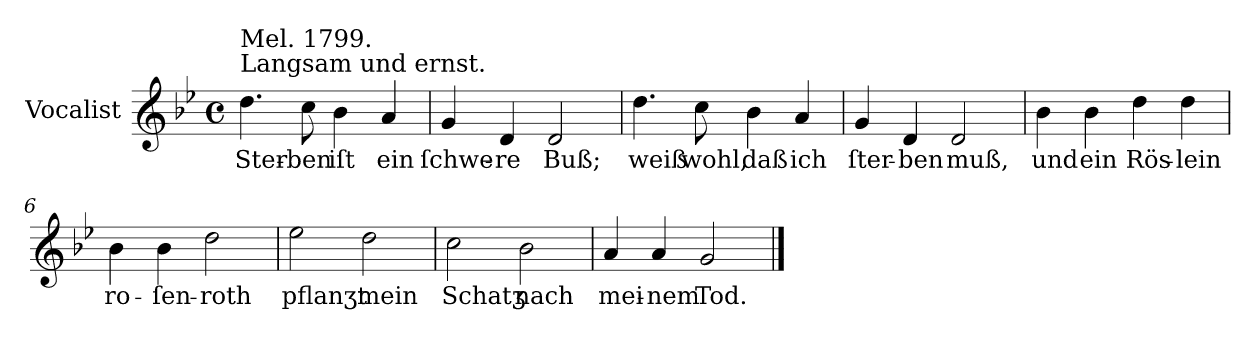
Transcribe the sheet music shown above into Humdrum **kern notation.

**kern	**text
*part1	*part1
*staff1	*staff1
*I"Vocalist	*
*k[b-e-]	*
*g:	*
*M4/4	*
*met(c)	*
=1	=1
!LO:TX:a:t=Langsam und ernst.	!
!LO:TX:a:t=Mel. 1799.	!
4.dd	Ster-
8cc	-ben
4b-	iſt
4a	ein
=2	=2
4g	ſchwe-
4d	-re
2d	Buß;
=3	=3
4.dd	weiß
8cc	wohl,
4b-	daß
4a	ich
=4	=4
4g	ſter-
4d	-ben
2d	muß,
=5	=5
4b-	und
4b-	ein
4dd	Rös-
4dd	-lein
=6	=6
4b-	ro-
4b-	-ſen-
2dd	-roth
=7	=7
2ee-	pflanʒt
2dd	mein
=8	=8
2cc	Schatʒ
2b-	nach
=9	=9
4a	mei-
4a	-nem
2g	Tod.
==	==
*-	*-
